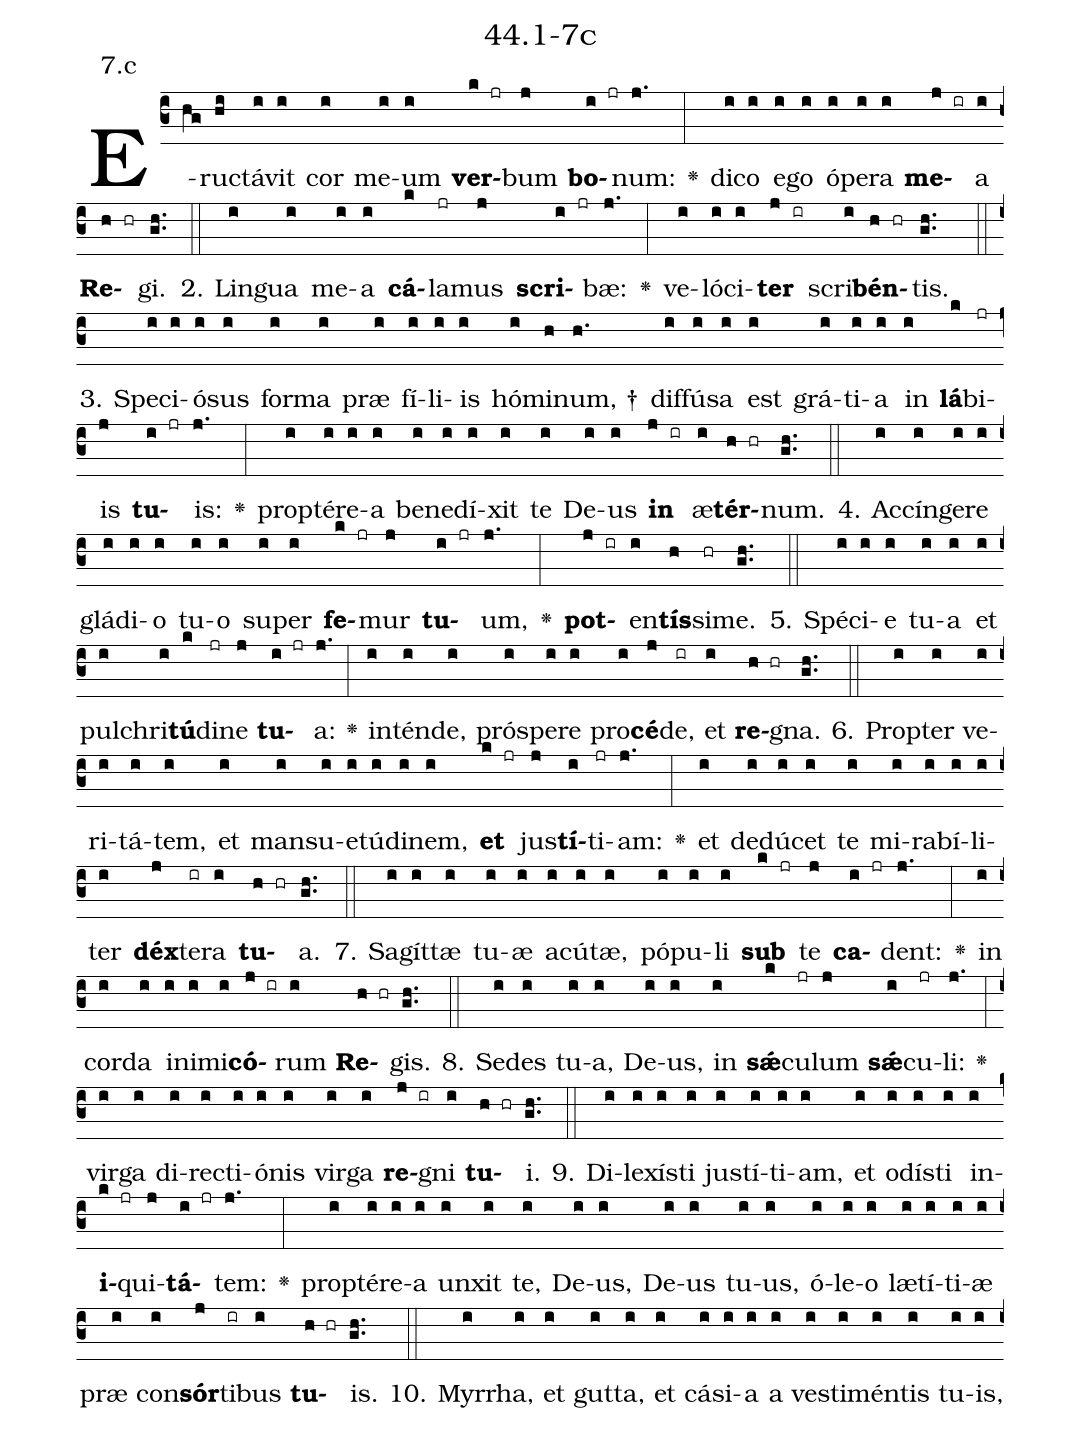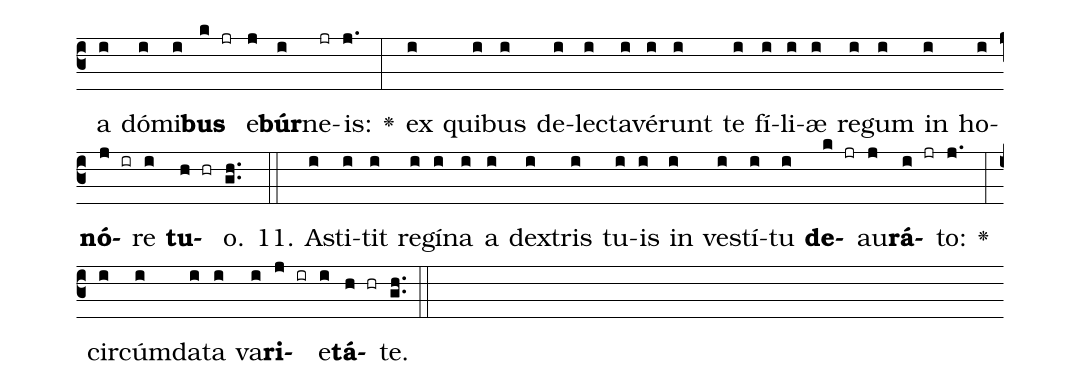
name: 44.1-7c;
annotation: 7.c;
%%
(c3)E(hg)ruc(hi)tá(i)vit(i) cor(i) me(i)um(i) <b>ver</b>(k jr)bum(j) <b>bo</b>(i jr)num:(j.) <v>\greheightstar</v>(:) di(i)co(i) e(i)go(i) ó(i)pe(i)ra(i) <b>me</b>(j ir)a(i) <b>Re</b>(h hr)gi.(gh..) (::)
2. Lin(i)gua(i) me(i)a(i) <b>cá</b>(k)la(jr)mus(j) <b>scri</b>(i jr)bæ:(j.) <v>\greheightstar</v>(:) ve(i)ló(i)ci(i)<b>ter</b>(j ir) scri(i)<b>bén</b>(h hr)tis.(gh..) (::)
3. Spe(i)ci(i)ó(i)sus(i) for(i)ma(i) præ(i) fí(i)li(i)is(i) hó(i)mi(h)num, †(h.) dif(i)fú(i)sa(i) est(i) grá(i)ti(i)a(i) in(i) <b>lá</b>(k)bi(jr)is(j) <b>tu</b>(i jr)is:(j.) <v>\greheightstar</v>(:) prop(i)tér(i)e(i)a(i) be(i)ne(i)dí(i)xit(i) te(i) De(i)us(i) <b>in</b>(j ir) æ(i)<b>tér</b>(h hr)num.(gh..) (::)
4. Ac(i)cín(i)ge(i)re(i) glá(i)di(i)o(i) tu(i)o(i) su(i)per(i) <b>fe</b>(k jr)mur(j) <b>tu</b>(i jr)um,(j.) <v>\greheightstar</v>(:) <b>pot</b>(j ir)en(i)<b>tís</b>(h)si(hr)me.(gh..) (::)
5. Spé(i)ci(i)e(i) tu(i)a(i) et(i) pul(i)chri(i)<b>tú</b>(k)di(jr)ne(j) <b>tu</b>(i jr)a:(j.) <v>\greheightstar</v>(:) in(i)tén(i)de,(i) pró(i)spe(i)re(i) pro(i)<b>cé</b>(j)de,(ir) et(i) <b>re</b>(h hr)gna.(gh..) (::)
6. Prop(i)ter(i) ve(i)ri(i)tá(i)tem,(i) et(i) man(i)su(i)e(i)tú(i)di(i)nem,(i) <b>et</b>(k jr) jus(j)<b>tí</b>(i)ti(jr)am:(j.) <v>\greheightstar</v>(:) et(i) de(i)dú(i)cet(i) te(i) mi(i)ra(i)bí(i)li(i)ter(i) <b>déx</b>(j)te(ir)ra(i) <b>tu</b>(h hr)a.(gh..) (::)
7. Sa(i)gít(i)tæ(i) tu(i)æ(i) a(i)cú(i)tæ,(i) pó(i)pu(i)li(i) <b>sub</b>(k jr) te(j) <b>ca</b>(i jr)dent:(j.) <v>\greheightstar</v>(:) in(i) cor(i)da(i) in(i)i(i)mi(i)<b>có</b>(j ir)rum(i) <b>Re</b>(h hr)gis.(gh..) (::)
8. Se(i)des(i) tu(i)a,(i) De(i)us,(i) in(i) <b>sǽ</b>(k)cu(jr)lum(j) <b>sǽ</b>(i)cu(jr)li:(j.) <v>\greheightstar</v>(:) vir(i)ga(i) di(i)rec(i)ti(i)ó(i)nis(i) vir(i)ga(i) <b>re</b>(j ir)gni(i) <b>tu</b>(h hr)i.(gh..) (::)
9. Di(i)le(i)xís(i)ti(i) jus(i)tí(i)ti(i)am,(i) et(i) o(i)dís(i)ti(i) in(i)<b>i</b>(k jr)qui(j)<b>tá</b>(i jr)tem:(j.) <v>\greheightstar</v>(:) prop(i)tér(i)e(i)a(i) un(i)xit(i) te,(i) De(i)us,(i) De(i)us(i) tu(i)us,(i) ó(i)le(i)o(i) læ(i)tí(i)ti(i)æ(i) præ(i) con(i)<b>sór</b>(j)ti(ir)bus(i) <b>tu</b>(h hr)is.(gh..) (::)
10. Myr(i)rha,(i) et(i) gut(i)ta,(i) et(i) cá(i)si(i)a(i) a(i) ves(i)ti(i)mén(i)tis(i) tu(i)is,(i) a(i) dó(i)mi(i)<b>bus</b>(k jr) e(j)<b>búr</b>(i)ne(jr)is:(j.) <v>\greheightstar</v>(:) ex(i) qui(i)bus(i) de(i)lec(i)ta(i)vé(i)runt(i) te(i) fí(i)li(i)æ(i) re(i)gum(i) in(i) ho(i)<b>nó</b>(j ir)re(i) <b>tu</b>(h hr)o.(gh..) (::)
11. A(i)sti(i)tit(i) re(i)gí(i)na(i) a(i) dex(i)tris(i) tu(i)is(i) in(i) ves(i)tí(i)tu(i) <b>de</b>(k jr)au(j)<b>rá</b>(i jr)to:(j.) <v>\greheightstar</v>(:) cir(i)cúm(i)da(i)ta(i) va(i)<b>ri</b>(j ir)e(i)<b>tá</b>(h hr)te.(gh..) (::)
